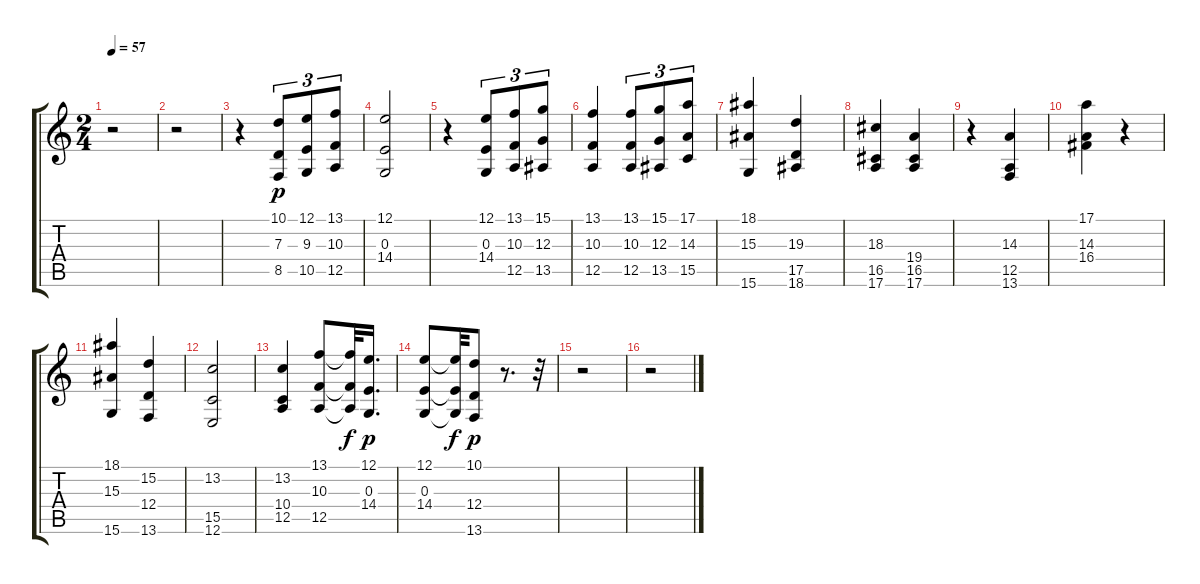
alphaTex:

\track "" {instrument stringensemble1}
\staff {score tabs}
\tuning (E4 B3 G3 D3 A2 E2) {hide}
\ts (2 4)
\tempo 57
\clef g2
\ks c
r.2{dy f} |
r.2 |
r.4 (10.1 7.3 8.5).8{tu (3 2) dy p} (12.1 9.3 10.5).8{tu (3 2)} (13.1 10.3 12.5).8{tu (3 2)} |
(12.1 0.3 14.4).2 |
r.4 (12.1 0.3 14.4).8{tu (3 2)} (13.1 10.3 12.5).8{tu (3 2)} (15.1 12.3 13.5).8{tu (3 2)} |
(13.1 10.3 12.5).4 (13.1 10.3 12.5).8{tu (3 2)} (15.1 12.3 13.5).8{tu (3 2)} (17.1 14.3 15.5).8{tu (3 2)} |
(18.1 15.3 15.6).4 (19.3 17.5 18.6).4 |
(18.3 16.5 17.6).4 (19.4 16.5 17.6).4 |
r.4 (14.3 12.5 13.6).4 |
(17.1 14.3 16.4).4 r.4 |
(18.1 15.3 15.6).4 (15.2 12.4 13.6).4 |
(13.2 15.5 12.6).2 |
(13.2 10.4 12.5).4 (13.1 10.3 12.5).8 (13.1{t} 10.3{t} 12.5{t}).32{dy f} (12.1 0.3 14.4).16{d dy p} |
(12.1 0.3 14.4).8 (12.1{t} 0.3{t} 14.4{t}).32{dy f} (10.1 12.4 13.6).8{dy p} r.8{d} r.32 |
r.2 |
r.2
